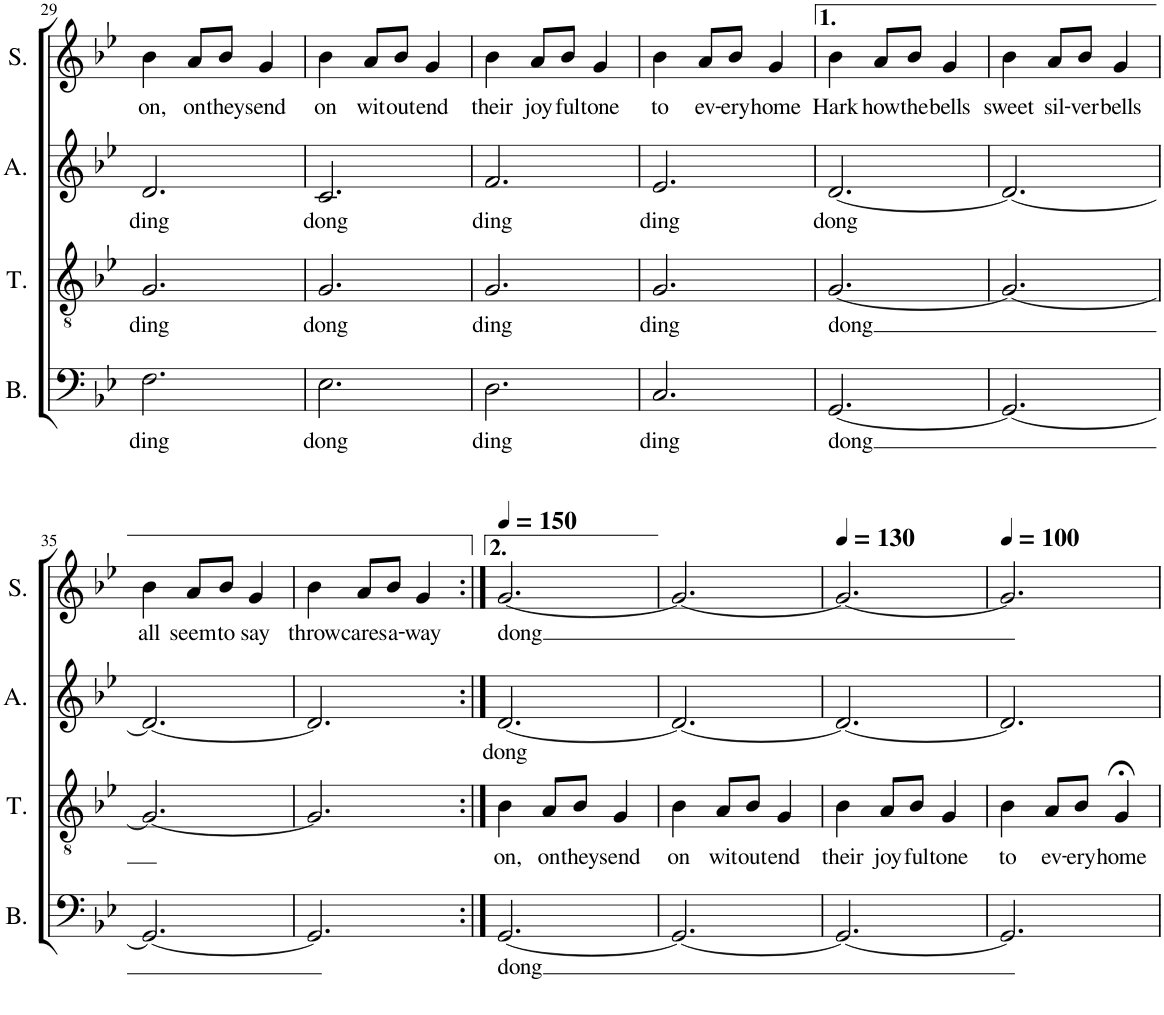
**kern	**text	**kern	**text	**kern	**text	**kern	**text
*part4	*part4	*part3	*part3	*part2	*part2	*part1	*part1
*staff4	*staff4	*staff3	*staff3	*staff2	*staff2	*staff1	*staff1
*I"Bass	*	*I"Tenor	*	*I"Alto	*	*I"Soprano	*
*I'B.	*	*I'T.	*	*I'A.	*	*I'S.	*
!!LO:PB:g=z
*clefF4	*	*clefGv2	*	*clefG2	*	*clefG2	*
*k[b-e-]	*	*k[b-e-]	*	*k[b-e-]	*	*k[b-e-]	*
*M3/4	*	*M3/4	*	*M3/4	*	*M3/4	*
=29	=29	=29	=29	=29	=29	=29	=29
!	!LO:LY:b	!	!LO:LY:b	!	!LO:LY:b	!	!LO:LY:b
2.F\	ding	2.G/	ding	2.d/	ding	4b-\	on,
!	!	!	!	!	!	!	!LO:LY:b
.	.	.	.	.	.	8a/L	on
!	!	!	!	!	!	!	!LO:LY:b
.	.	.	.	.	.	8b-/J	they
!	!	!	!	!	!	!	!LO:LY:b
.	.	.	.	.	.	4g/	send
=30	=30	=30	=30	=30	=30	=30	=30
!	!LO:LY:b	!	!LO:LY:b	!	!LO:LY:b	!	!LO:LY:b
2.E-\	dong	2.G/	dong	2.c/	dong	4b-\	on
!	!	!	!	!	!	!	!LO:LY:b
.	.	.	.	.	.	8a/L	wit-
!	!	!	!	!	!	!	!LO:LY:b
.	.	.	.	.	.	8b-/J	-out
!	!	!	!	!	!	!	!LO:LY:b
.	.	.	.	.	.	4g/	end
=31	=31	=31	=31	=31	=31	=31	=31
!	!LO:LY:b	!	!LO:LY:b	!	!LO:LY:b	!	!LO:LY:b
2.D\	ding	2.G/	ding	2.f/	ding	4b-\	their
!	!	!	!	!	!	!	!LO:LY:b
.	.	.	.	.	.	8a/L	joy-
!	!	!	!	!	!	!	!LO:LY:b
.	.	.	.	.	.	8b-/J	-ful
!	!	!	!	!	!	!	!LO:LY:b
.	.	.	.	.	.	4g/	tone
=32	=32	=32	=32	=32	=32	=32	=32
!	!LO:LY:b	!	!LO:LY:b	!	!LO:LY:b	!	!LO:LY:b
2.C/	ding	2.G/	ding	2.e-/	ding	4b-\	to
!	!	!	!	!	!	!	!LO:LY:b
.	.	.	.	.	.	8a/L	ev-
!	!	!	!	!	!	!	!LO:LY:b
.	.	.	.	.	.	8b-/J	-ery
!	!	!	!	!	!	!	!LO:LY:b
.	.	.	.	.	.	4g/	home
=33	=33	=33	=33	=33	=33	=33	=33
!	!LO:LY:b	!	!LO:LY:b	!	!LO:LY:b	!	!LO:LY:b
[2.GG/	dong	[2.G/	dong	[2.d/	dong	4b-\	Hark
!	!	!	!	!	!	!	!LO:LY:b
.	.	.	.	.	.	8a/L	how
!	!	!	!	!	!	!	!LO:LY:b
.	.	.	.	.	.	8b-/J	the
!	!	!	!	!	!	!	!LO:LY:b
.	.	.	.	.	.	4g/	bells
=34	=34	=34	=34	=34	=34	=34	=34
!	!	!	!	!	!	!	!LO:LY:b
2.GG/_	.	2.G/_	.	2.d/_	.	4b-\	sweet
!	!	!	!	!	!	!	!LO:LY:b
.	.	.	.	.	.	8a/L	sil-
!	!	!	!	!	!	!	!LO:LY:b
.	.	.	.	.	.	8b-/J	-ver
!	!	!	!	!	!	!	!LO:LY:b
.	.	.	.	.	.	4g/	bells
!!LO:LB:g=z
=35	=35	=35	=35	=35	=35	=35	=35
!	!	!	!	!	!	!	!LO:LY:b
2.GG/_	.	2.G/_	.	2.d/_	.	4b-\	all
!	!	!	!	!	!	!	!LO:LY:b
.	.	.	.	.	.	8a/L	seem
!	!	!	!	!	!	!	!LO:LY:b
.	.	.	.	.	.	8b-/J	to
!	!	!	!	!	!	!	!LO:LY:b
.	.	.	.	.	.	4g/	say
=36	=36	=36	=36	=36	=36	=36	=36
!	!	!	!	!	!	!	!LO:LY:b
2.GG/]	.	2.G/]	.	2.d/]	.	4b-\	throw
!	!	!	!	!	!	!	!LO:LY:b
.	.	.	.	.	.	8a/L	cares
!	!	!	!	!	!	!	!LO:LY:b
.	.	.	.	.	.	8b-/J	a-
!	!	!	!	!	!	!	!LO:LY:b
.	.	.	.	.	.	4g/	-way
=37:|!	=37:|!	=37:|!	=37:|!	=37:|!	=37:|!	=37:|!	=37:|!
*	*	*	*	*	*	*MM150	*
!	!LO:LY:b	!	!LO:LY:b	!	!LO:LY:b	!	!LO:LY:b
[2.GG/	dong	4B-\	on,	[2.d/	dong	[2.g/	dong
!	!	!	!LO:LY:b	!	!	!	!
.	.	8A/L	on	.	.	.	.
!	!	!	!LO:LY:b	!	!	!	!
.	.	8B-/J	they	.	.	.	.
!	!	!	!LO:LY:b	!	!	!	!
.	.	4G/	send	.	.	.	.
=38	=38	=38	=38	=38	=38	=38	=38
!	!	!	!LO:LY:b	!	!	!	!
2.GG/_	.	4B-\	on	2.d/_	.	2.g/_	.
!	!	!	!LO:LY:b	!	!	!	!
.	.	8A/L	wit-	.	.	.	.
!	!	!	!LO:LY:b	!	!	!	!
.	.	8B-/J	-out	.	.	.	.
!	!	!	!LO:LY:b	!	!	!	!
.	.	4G/	end	.	.	.	.
=39	=39	=39	=39	=39	=39	=39	=39
*	*	*	*	*	*	*MM130	*
!	!	!	!LO:LY:b	!	!	!	!
2.GG/_	.	4B-\	their	2.d/_	.	2.g/_	.
!	!	!	!LO:LY:b	!	!	!	!
.	.	8A/L	joy-	.	.	.	.
!	!	!	!LO:LY:b	!	!	!	!
.	.	8B-/J	-ful	.	.	.	.
!	!	!	!LO:LY:b	!	!	!	!
.	.	4G/	tone	.	.	.	.
=40	=40	=40	=40	=40	=40	=40	=40
*	*	*	*	*	*	*MM100	*
!	!	!	!LO:LY:b	!	!	!	!
2.GG/]	.	4B-\	to	2.d/]	.	2.g/]	.
!	!	!	!LO:LY:b	!	!	!	!
.	.	8A/L	ev-	.	.	.	.
!	!	!	!LO:LY:b	!	!	!	!
.	.	8B-/J	-ery	.	.	.	.
!	!	!	!LO:LY:b	!	!	!	!
.	.	4G;</	home	.	.	.	.
=	=	=	=	=	=	=	=
*-	*-	*-	*-	*-	*-	*-	*-
